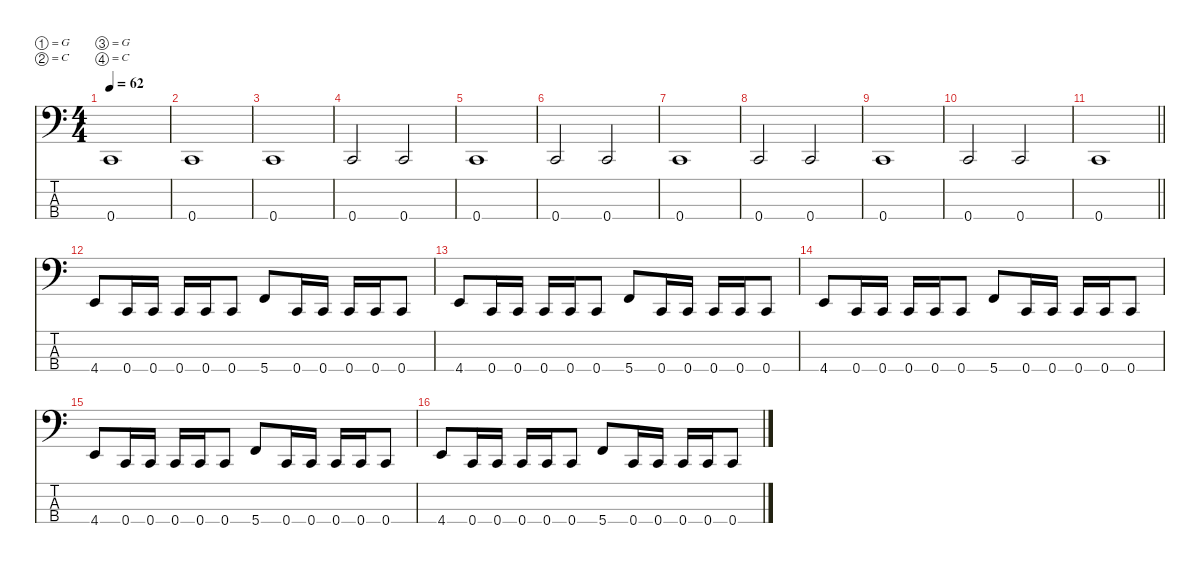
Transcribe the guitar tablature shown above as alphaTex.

\defaultSystemsLayout 4
\hideDynamics
\bracketExtendMode nobrackets
\singleTrackTrackNamePolicy hidden
\multiTrackTrackNamePolicy hidden
\firstSystemTrackNameMode fullname
\otherSystemsTrackNameOrientation horizontal
\track ("Bass" "el.bs.") {defaultSystemsLayout 8 instrument electricbassfinger}
\staff {score tabs}
\tuning (G2 C2 G1 C1)
\ts (4 4)
\tempo 62
\clef f4
\ks c
0.4.1{dy f beam Up} |
0.4.1{beam Up} |
0.4.1{beam Up} |
0.4.2{beam Up} 0.4.2{beam Up} |
0.4.1{beam Up} |
0.4.2{beam Up} 0.4.2{beam Up} |
0.4.1{beam Up} |
0.4.2{beam Up} 0.4.2{beam Up} |
0.4.1{beam Up} |
0.4.2{beam Up} 0.4.2{beam Up} |
\barLineRight lightlight
0.4.1{beam Up} |
4.4.8{beam Up} 0.4.16{beam Up} 0.4.16{beam Up} 0.4.16{beam Up} 0.4.16{beam Up} 0.4.8{beam Up} 5.4.8{beam Up} 0.4.16{beam Up} 0.4.16{beam Up} 0.4.16{beam Up} 0.4.16{beam Up} 0.4.8{beam Up} |
4.4.8{beam Up} 0.4.16{beam Up} 0.4.16{beam Up} 0.4.16{beam Up} 0.4.16{beam Up} 0.4.8{beam Up} 5.4.8{beam Up} 0.4.16{beam Up} 0.4.16{beam Up} 0.4.16{beam Up} 0.4.16{beam Up} 0.4.8{beam Up} |
4.4.8{beam Up} 0.4.16{beam Up} 0.4.16{beam Up} 0.4.16{beam Up} 0.4.16{beam Up} 0.4.8{beam Up} 5.4.8{beam Up} 0.4.16{beam Up} 0.4.16{beam Up} 0.4.16{beam Up} 0.4.16{beam Up} 0.4.8{beam Up} |
4.4.8{beam Up} 0.4.16{beam Up} 0.4.16{beam Up} 0.4.16{beam Up} 0.4.16{beam Up} 0.4.8{beam Up} 5.4.8{beam Up} 0.4.16{beam Up} 0.4.16{beam Up} 0.4.16{beam Up} 0.4.16{beam Up} 0.4.8{beam Up} |
4.4.8{beam Up} 0.4.16{beam Up} 0.4.16{beam Up} 0.4.16{beam Up} 0.4.16{beam Up} 0.4.8{beam Up} 5.4.8{beam Up} 0.4.16{beam Up} 0.4.16{beam Up} 0.4.16{beam Up} 0.4.16{beam Up} 0.4.8{beam Up}
